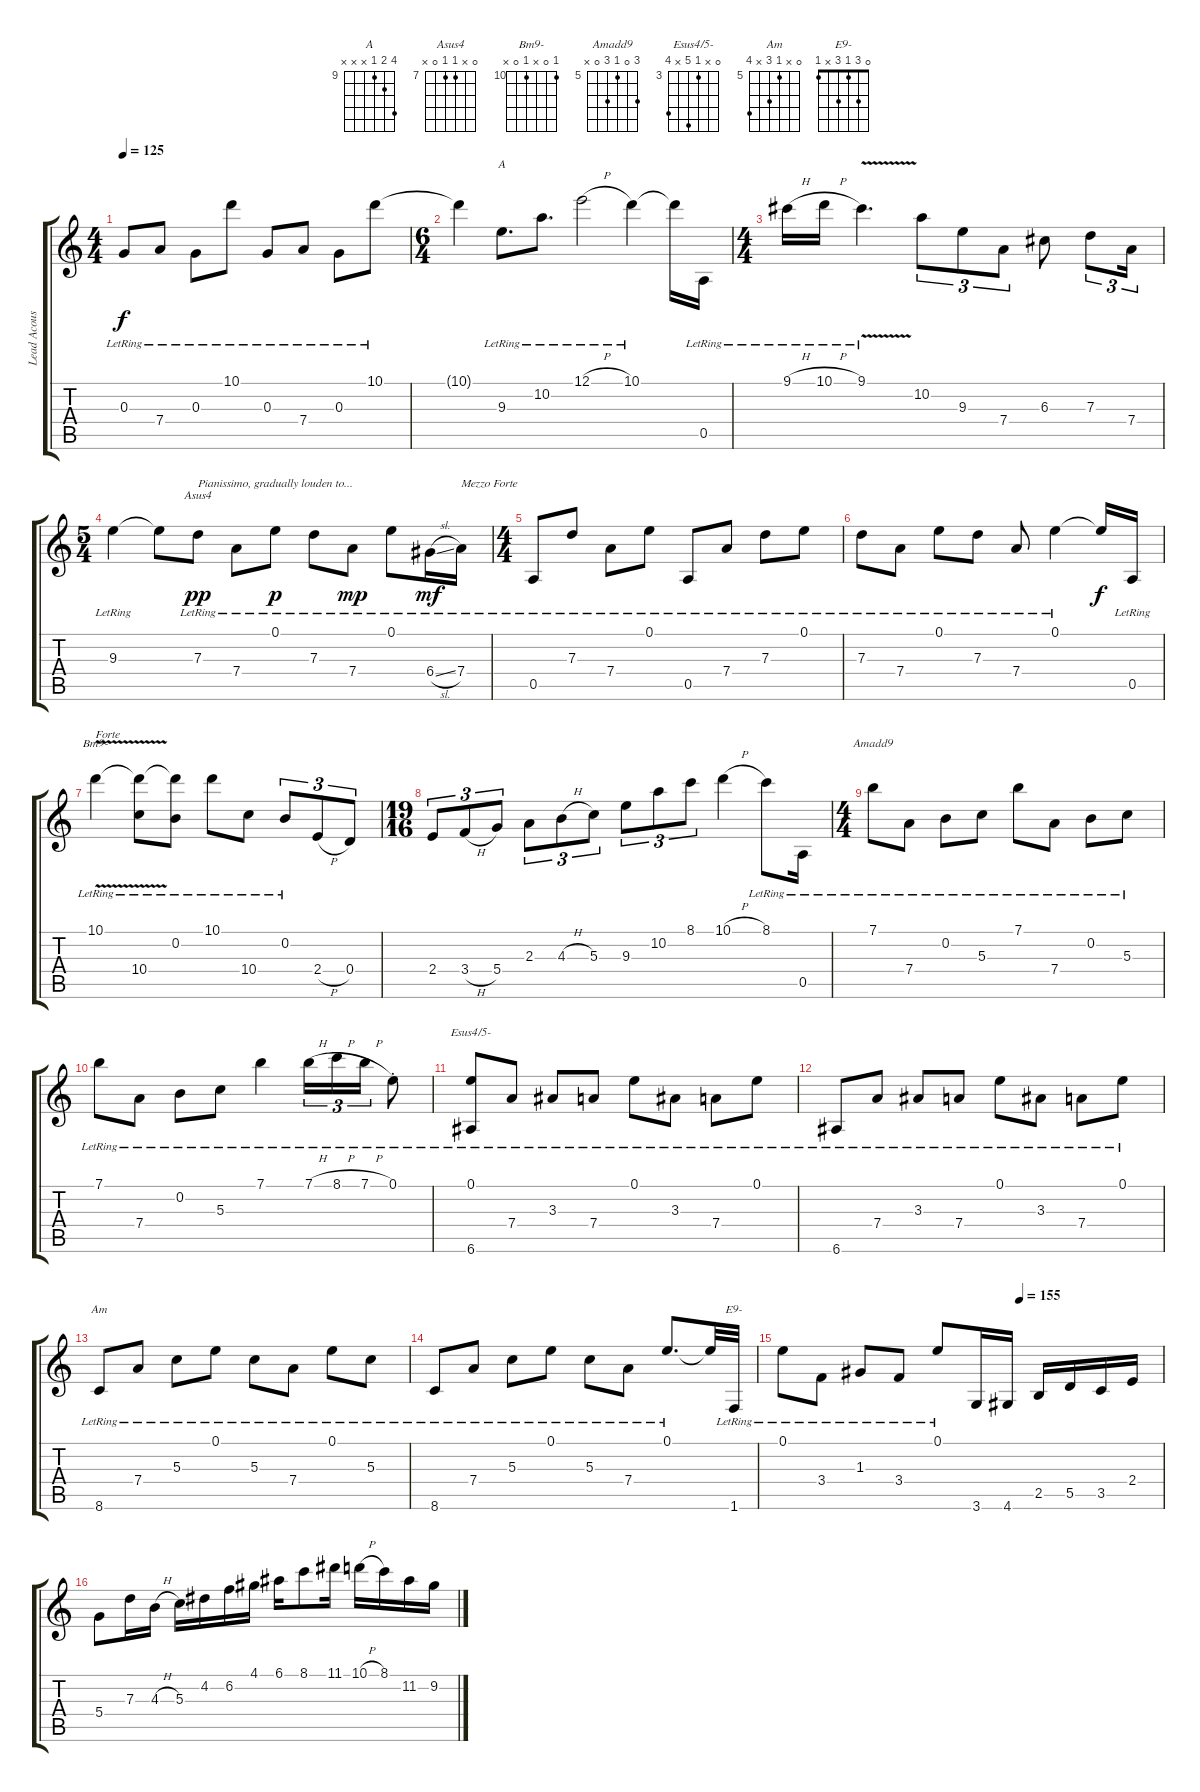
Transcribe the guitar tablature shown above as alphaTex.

\track ("Lead Acoustic" "Lead Acous") {instrument acousticguitarnylon}
\staff {score tabs}
\tuning (E4 B3 G3 D3 A2 E2) {hide}
\chord ("A" 12 10 9 x x x) {firstfret 9}
\chord ("Asus4" 0 x 7 7 0 x) {firstfret 7}
\chord ("Bm9-" 10 0 x 10 0 x) {firstfret 10}
\chord ("Amadd9" 7 0 5 7 0 x) {firstfret 5}
\chord ("Esus4/5-" 0 x 3 7 x 6) {firstfret 3}
\chord ("Am" 0 x 5 7 x 8) {firstfret 5}
\chord ("E9-" 0 3 1 3 x 1)
\ts (4 4)
\tempo 125
\clef g2
\ks c
0.3{lr}.8{dy f} 7.4{lr}.8 0.3{lr}.8 10.1{lr}.8 0.3{lr}.8 7.4{lr}.8 0.3{lr}.8 10.1{lr}.8 |
\ts (6 4)
10.1{t}.4 9.3{lr}.8{d ch "A"} 10.2{lr}.8{d} 12.1{h lr}.2 10.1{lr}.4 10.1{t}.16 0.5{lr}.16 |
\ts (4 4)
9.1{h lr}.16 10.1{h lr}.16 9.1{v lr}.4{d} 10.2.8{tu (3 2)} 9.3.8{tu (3 2)} 7.4.8{tu (3 2)} 6.3.8 7.3.8{tu (3 2)} 7.4.16{tu (3 2)} |
\ts (5 4)
9.3{lr}.4 9.3{t}.8 7.3{lr}.8{ch "Asus4" txt "Pianissimo, gradually louden to..." dy pp} 7.4{lr}.8 0.1{lr}.8{dy p} 7.3{lr}.8 7.4{lr}.8{dy mp} 0.1{lr}.8 6.4{sl lr}.16{dy mf} 7.4{lr}.16{txt "Mezzo Forte"} |
\ts (4 4)
0.5{lr}.8 7.3{lr}.8 7.4{lr}.8 0.1{lr}.8 0.5{lr}.8 7.4{lr}.8 7.3{lr}.8 0.1{lr}.8 |
7.3{lr}.8 7.4{lr}.8 0.1{lr}.8 7.3{lr}.8 7.4{lr}.8 0.1{lr}.4 0.1{t}.16{dy f} 0.5{lr}.16 |
10.1{v lr}.4{ch "Bm9-" txt "Forte"} (10.1{t} 10.4{lr}).8 (10.1{t} 0.2{lr}).8 10.1{lr}.8 10.4{lr}.8 0.2{lr}.8{tu (3 2)} 2.4{h}.8{tu (3 2)} 0.4.8{tu (3 2)} |
\ts (19 16)
2.4.8{tu (3 2)} 3.4{h}.8{tu (3 2)} 5.4.8{tu (3 2)} 2.3.8{tu (3 2)} 4.3{h}.8{tu (3 2)} 5.3.8{tu (3 2)} 9.3.8{tu (3 2)} 10.2.8{tu (3 2)} 8.1.8{tu (3 2)} 10.1{h}.4 8.1{lr}.8 0.5{lr}.16 |
\ts (4 4)
7.1{lr}.8{ch "Amadd9"} 7.4{lr}.8 0.2{lr}.8 5.3{lr}.8 7.1{lr}.8 7.4{lr}.8 0.2{lr}.8 5.3{lr}.8 |
7.1{lr}.8 7.4{lr}.8 0.2{lr}.8 5.3{lr}.8 7.1{lr}.4 7.1{h lr}.16{tu (3 2)} 8.1{h lr}.16{tu (3 2)} 7.1{h lr}.16{tu (3 2)} 0.1{st lr}.8 |
(0.1{lr} 6.6{lr}).8{ch "Esus4/5-"} 7.4{lr}.8 3.3{lr}.8 7.4{lr}.8 0.1{lr}.8 3.3{lr}.8 7.4{lr}.8 0.1{lr}.8 |
6.6{lr}.8 7.4{lr}.8 3.3{lr}.8 7.4{lr}.8 0.1{lr}.8 3.3{lr}.8 7.4{lr}.8 0.1{lr}.8 |
8.6{lr}.8{ch "Am"} 7.4{lr}.8 5.3{lr}.8 0.1{lr}.8 5.3{lr}.8 7.4{lr}.8 0.1{lr}.8 5.3{lr}.8 |
8.6{lr}.8 7.4{lr}.8 5.3{lr}.8 0.1{lr}.8 5.3{lr}.8 7.4{lr}.8 0.1{lr}.8{d} 0.1{t}.32 1.6{lr}.32{ch "E9-"} |
\tempo (155 0.625)
0.1{lr}.8 3.4{lr}.8 1.3{lr}.8 3.4{lr}.8 0.1{lr}.8 3.6.16 4.6.16 2.5.16 5.5.16 3.5.16 2.4.16 |
5.4.8 7.3.16 4.3{h}.16 5.3.16 4.2.16 6.2.16 4.1.16 6.1.16 8.1.8 11.1.16 10.1{h}.16 8.1.16 11.2.16 9.2.16
